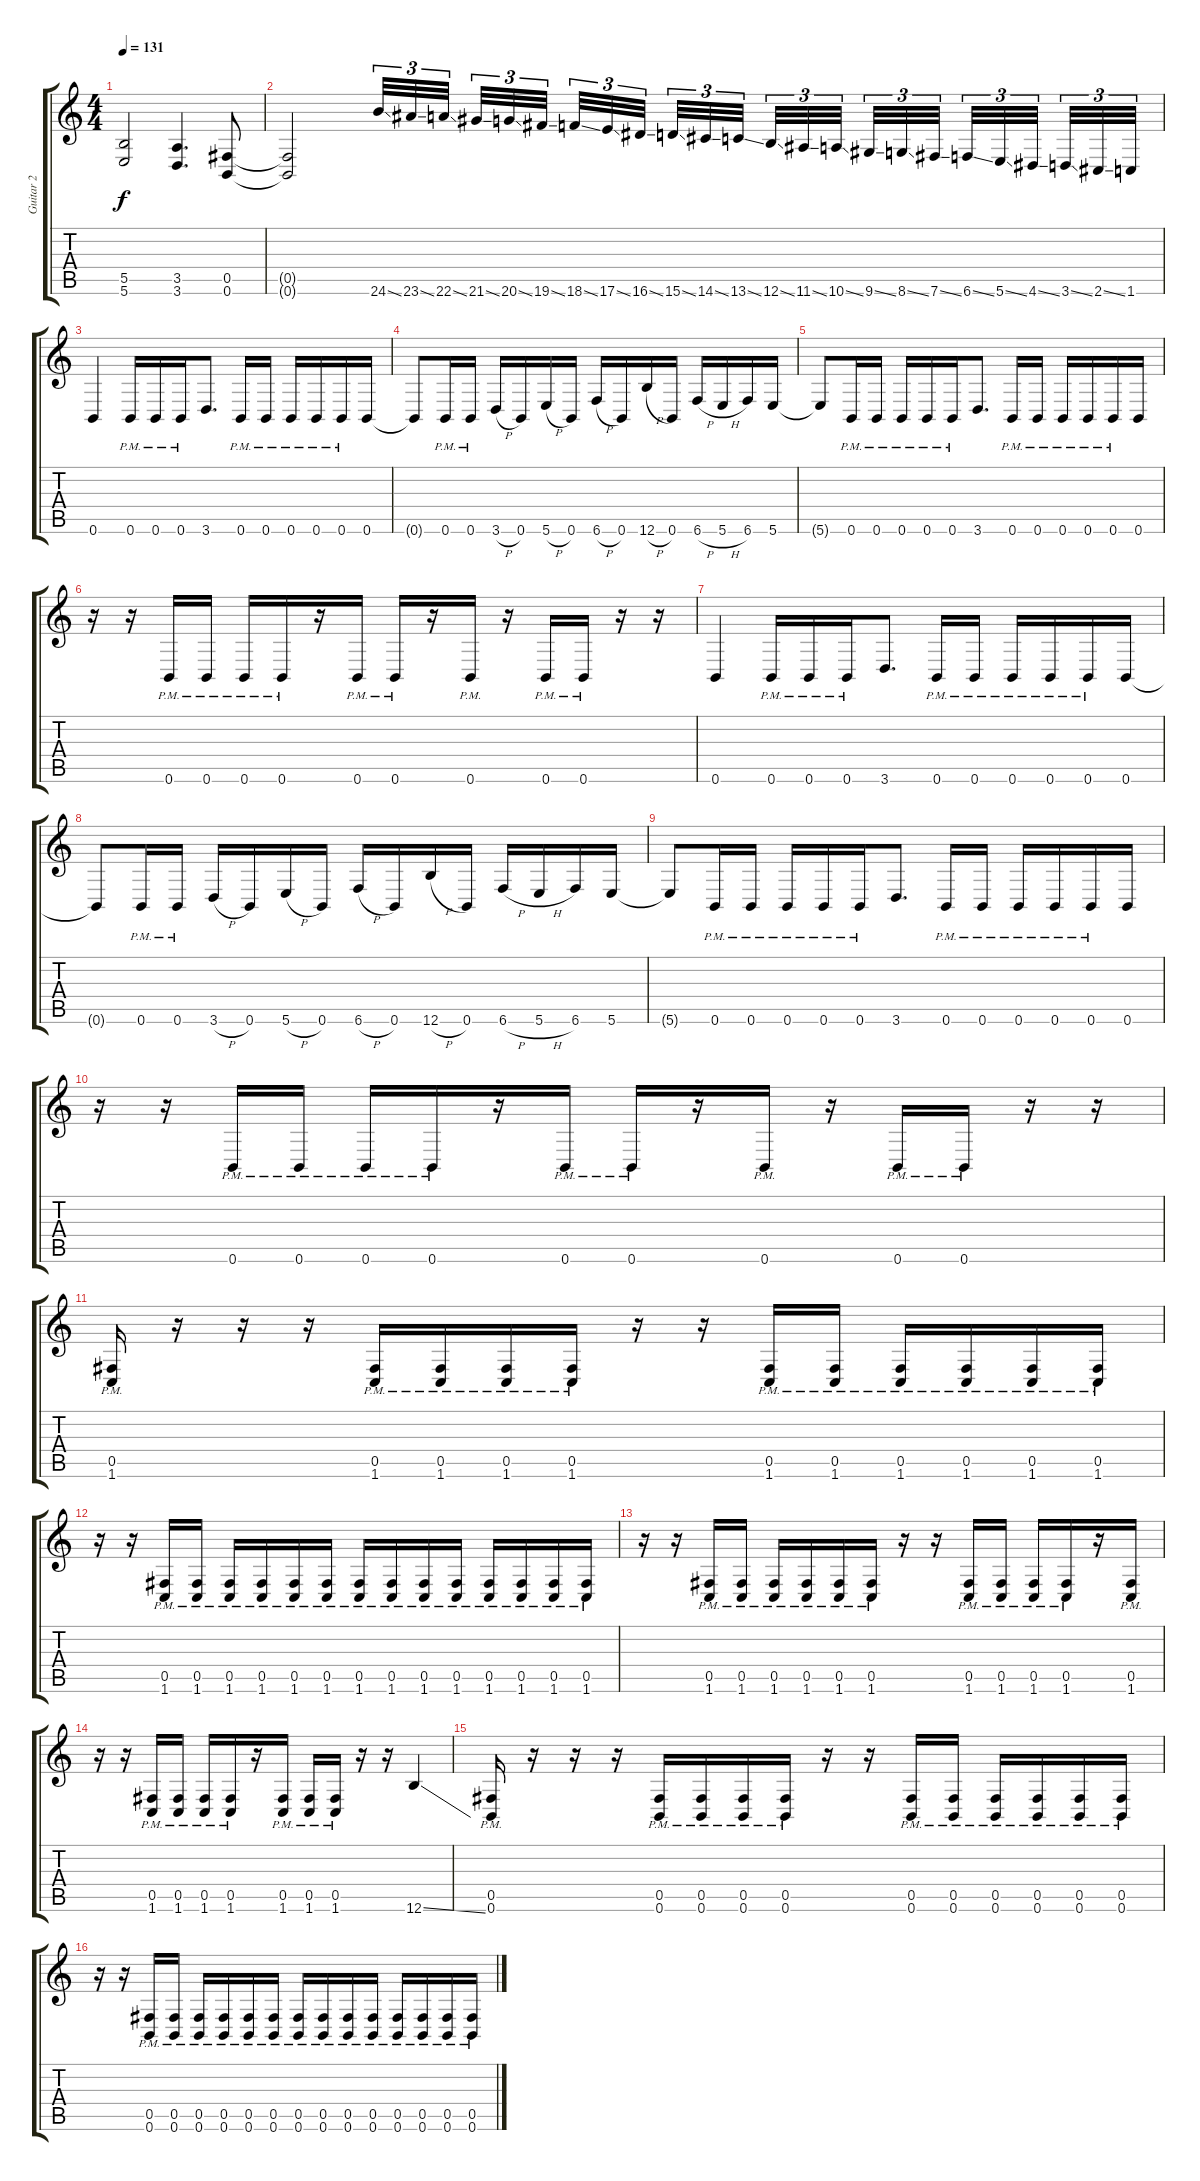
\track ("Guitar 2" "Guitar 2") {instrument distortionguitar}
\staff {score tabs}
\tuning (Db4 Ab3 E3 B2 Gb2 B1) {hide}
\ts (4 4)
\tempo 131
\clef g2
\ks c
(5.5 5.6).2{dy f} (3.5 3.6).4{d} (0.5 0.6).8 |
(0.5{t} 0.6{t}).2 24.6{ss}.32{tu (3 2)} 23.6{ss}.32{tu (3 2)} 22.6{ss}.32{tu (3 2)} 21.6{ss}.32{tu (3 2)} 20.6{ss}.32{tu (3 2)} 19.6{ss}.32{tu (3 2)} 18.6{ss}.32{tu (3 2)} 17.6{ss}.32{tu (3 2)} 16.6{ss}.32{tu (3 2)} 15.6{ss}.32{tu (3 2)} 14.6{ss}.32{tu (3 2)} 13.6{ss}.32{tu (3 2)} 12.6{ss}.32{tu (3 2)} 11.6{ss}.32{tu (3 2)} 10.6{ss}.32{tu (3 2)} 9.6{ss}.32{tu (3 2)} 8.6{ss}.32{tu (3 2)} 7.6{ss}.32{tu (3 2)} 6.6{ss}.32{tu (3 2)} 5.6{ss}.32{tu (3 2)} 4.6{ss}.32{tu (3 2)} 3.6{ss}.32{tu (3 2)} 2.6{ss}.32{tu (3 2)} 1.6.32{tu (3 2)} |
0.6.4 0.6{pm}.16 0.6{pm}.16 0.6{pm}.16 3.6.8{d} 0.6{pm}.16 0.6{pm}.16 0.6{pm}.16 0.6{pm}.16 0.6{pm}.16 0.6.16 |
0.6{t}.8 0.6{pm}.16 0.6{pm}.16 3.6{h}.16 0.6.16 5.6{h}.16 0.6.16 6.6{h}.16 0.6.16 12.6{h}.16 0.6.16 6.6{h}.16 5.6{h}.16 6.6.16 5.6.16 |
5.6{t}.8 0.6{pm}.16 0.6{pm}.16 0.6{pm}.16 0.6{pm}.16 0.6{pm}.16 3.6.8{d} 0.6{pm}.16 0.6{pm}.16 0.6{pm}.16 0.6{pm}.16 0.6{pm}.16 0.6.16 |
r.16 r.16 0.6{pm}.16 0.6{pm}.16 0.6{pm}.16 0.6{pm}.16 r.16 0.6{pm}.16 0.6{pm}.16 r.16 0.6{pm}.16 r.16 0.6{pm}.16 0.6{pm}.16 r.16 r.16 |
0.6.4 0.6{pm}.16 0.6{pm}.16 0.6{pm}.16 3.6.8{d} 0.6{pm}.16 0.6{pm}.16 0.6{pm}.16 0.6{pm}.16 0.6{pm}.16 0.6.16 |
0.6{t}.8 0.6{pm}.16 0.6{pm}.16 3.6{h}.16 0.6.16 5.6{h}.16 0.6.16 6.6{h}.16 0.6.16 12.6{h}.16 0.6.16 6.6{h}.16 5.6{h}.16 6.6.16 5.6.16 |
5.6{t}.8 0.6{pm}.16 0.6{pm}.16 0.6{pm}.16 0.6{pm}.16 0.6{pm}.16 3.6.8{d} 0.6{pm}.16 0.6{pm}.16 0.6{pm}.16 0.6{pm}.16 0.6{pm}.16 0.6.16 |
r.16 r.16 0.6{pm}.16 0.6{pm}.16 0.6{pm}.16 0.6{pm}.16 r.16 0.6{pm}.16 0.6{pm}.16 r.16 0.6{pm}.16 r.16 0.6{pm}.16 0.6{pm}.16 r.16 r.16 |
(0.5{pm} 1.6{pm}).16 r.16 r.16 r.16 (0.5{pm} 1.6{pm}).16 (0.5{pm} 1.6{pm}).16 (0.5{pm} 1.6{pm}).16 (0.5{pm} 1.6{pm}).16 r.16 r.16 (0.5{pm} 1.6{pm}).16 (0.5{pm} 1.6{pm}).16 (0.5{pm} 1.6{pm}).16 (0.5{pm} 1.6{pm}).16 (0.5{pm} 1.6{pm}).16 (0.5{pm} 1.6{pm}).16 |
r.16 r.16 (0.5{pm} 1.6{pm}).16 (0.5{pm} 1.6{pm}).16 (0.5{pm} 1.6{pm}).16 (0.5{pm} 1.6{pm}).16 (0.5{pm} 1.6{pm}).16 (0.5{pm} 1.6{pm}).16 (0.5{pm} 1.6{pm}).16 (0.5{pm} 1.6{pm}).16 (0.5{pm} 1.6{pm}).16 (0.5{pm} 1.6{pm}).16 (0.5{pm} 1.6{pm}).16 (0.5{pm} 1.6{pm}).16 (0.5{pm} 1.6{pm}).16 (0.5{pm} 1.6{pm}).16 |
r.16 r.16 (0.5{pm} 1.6{pm}).16 (0.5{pm} 1.6{pm}).16 (0.5{pm} 1.6{pm}).16 (0.5{pm} 1.6{pm}).16 (0.5{pm} 1.6{pm}).16 (0.5{pm} 1.6{pm}).16 r.16 r.16 (0.5{pm} 1.6{pm}).16 (0.5{pm} 1.6{pm}).16 (0.5{pm} 1.6{pm}).16 (0.5{pm} 1.6{pm}).16 r.16 (0.5{pm} 1.6{pm}).16 |
r.16 r.16 (0.5{pm} 1.6{pm}).16 (0.5{pm} 1.6{pm}).16 (0.5{pm} 1.6{pm}).16 (0.5{pm} 1.6{pm}).16 r.16 (0.5{pm} 1.6{pm}).16 (0.5{pm} 1.6{pm}).16 (0.5{pm} 1.6{pm}).16 r.16 r.16 12.6{ss}.4 |
(0.5{pm} 0.6{pm}).16 r.16 r.16 r.16 (0.5{pm} 0.6{pm}).16 (0.5{pm} 0.6{pm}).16 (0.5{pm} 0.6{pm}).16 (0.5{pm} 0.6{pm}).16 r.16 r.16 (0.5{pm} 0.6{pm}).16 (0.5{pm} 0.6{pm}).16 (0.5{pm} 0.6{pm}).16 (0.5{pm} 0.6{pm}).16 (0.5{pm} 0.6{pm}).16 (0.5{pm} 0.6{pm}).16 |
r.16 r.16 (0.5{pm} 0.6{pm}).16 (0.5{pm} 0.6{pm}).16 (0.5{pm} 0.6{pm}).16 (0.5{pm} 0.6{pm}).16 (0.5{pm} 0.6{pm}).16 (0.5{pm} 0.6{pm}).16 (0.5{pm} 0.6{pm}).16 (0.5{pm} 0.6{pm}).16 (0.5{pm} 0.6{pm}).16 (0.5{pm} 0.6{pm}).16 (0.5{pm} 0.6{pm}).16 (0.5{pm} 0.6{pm}).16 (0.5{pm} 0.6{pm}).16 (0.5{pm} 0.6{pm}).16
